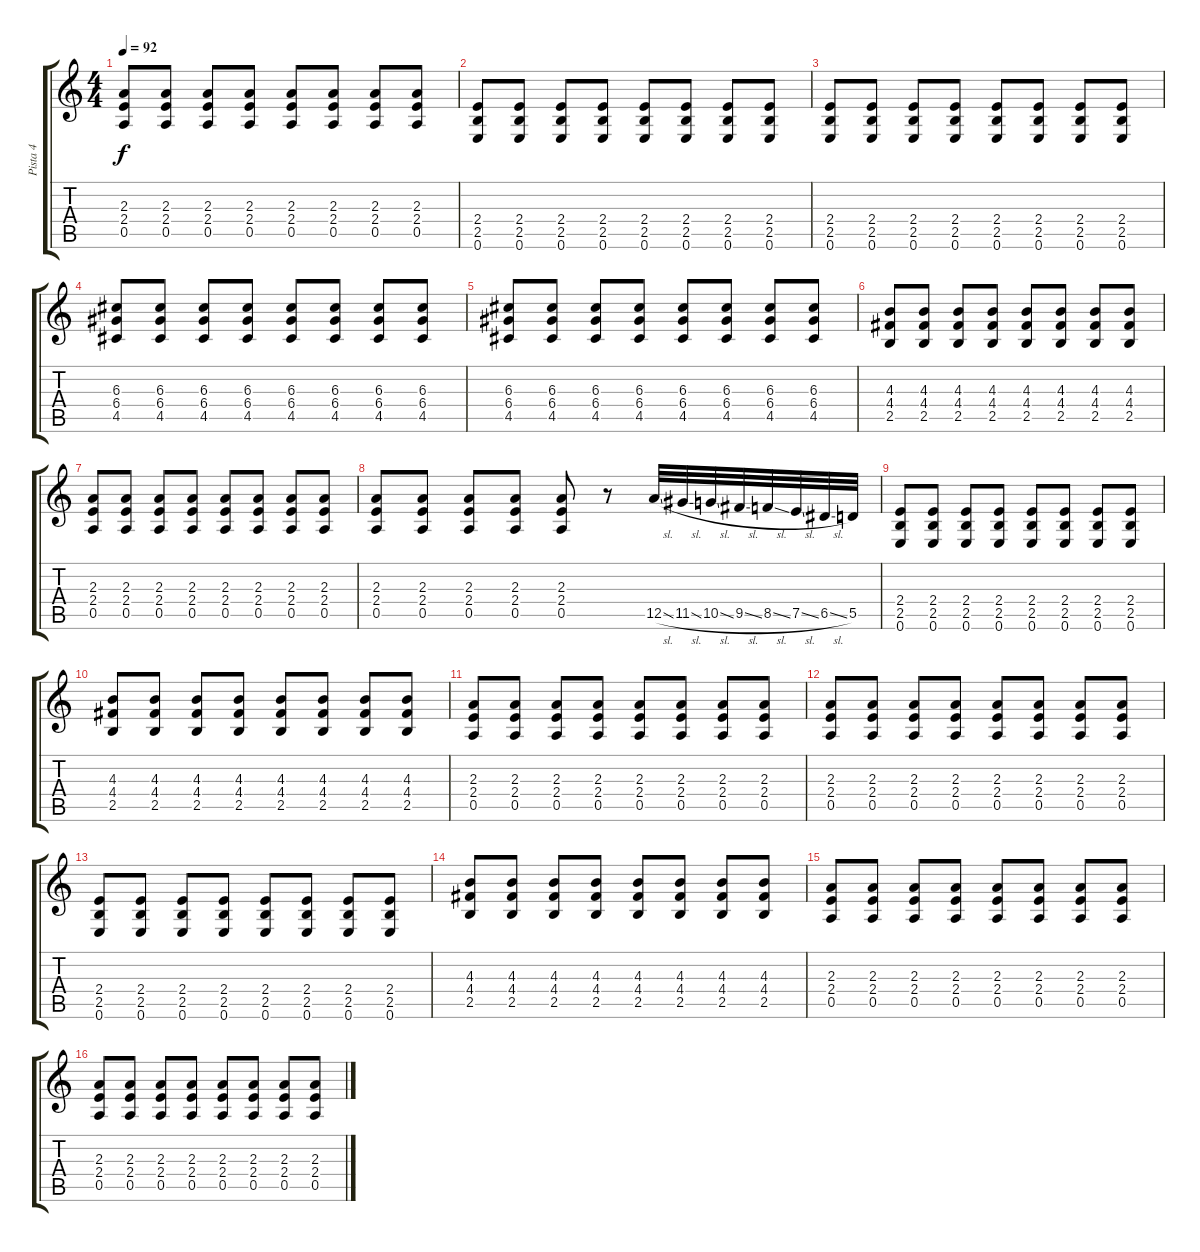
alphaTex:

\track ("Pista 4" "Pista 4") {instrument electricguitarjazz}
\staff {score tabs}
\tuning (E4 B3 G3 D3 A2 E2) {hide}
\ts (4 4)
\tempo 92
\clef g2
\ks c
(2.3{t} 2.4{t} 0.5{t}).8{dy f} (2.3 2.4 0.5).8 (2.3 2.4 0.5).8 (2.3 2.4 0.5).8 (2.3 2.4 0.5).8 (2.3 2.4 0.5).8 (2.3 2.4 0.5).8 (2.3 2.4 0.5).8 |
(2.4 2.5 0.6).8 (2.4 2.5 0.6).8 (2.4 2.5 0.6).8 (2.4 2.5 0.6).8 (2.4 2.5 0.6).8 (2.4 2.5 0.6).8 (2.4 2.5 0.6).8 (2.4 2.5 0.6).8 |
(2.4 2.5 0.6).8 (2.4 2.5 0.6).8 (2.4 2.5 0.6).8 (2.4 2.5 0.6).8 (2.4 2.5 0.6).8 (2.4 2.5 0.6).8 (2.4 2.5 0.6).8 (2.4 2.5 0.6).8 |
(6.3 6.4 4.5).8 (6.3 6.4 4.5).8 (6.3 6.4 4.5).8 (6.3 6.4 4.5).8 (6.3 6.4 4.5).8 (6.3 6.4 4.5).8 (6.3 6.4 4.5).8 (6.3 6.4 4.5).8 |
(6.3 6.4 4.5).8 (6.3 6.4 4.5).8 (6.3 6.4 4.5).8 (6.3 6.4 4.5).8 (6.3 6.4 4.5).8 (6.3 6.4 4.5).8 (6.3 6.4 4.5).8 (6.3 6.4 4.5).8 |
(4.3 4.4 2.5).8 (4.3 4.4 2.5).8 (4.3 4.4 2.5).8 (4.3 4.4 2.5).8 (4.3 4.4 2.5).8 (4.3 4.4 2.5).8 (4.3 4.4 2.5).8 (4.3 4.4 2.5).8 |
(2.3 2.4 0.5).8 (2.3 2.4 0.5).8 (2.3 2.4 0.5).8 (2.3 2.4 0.5).8 (2.3 2.4 0.5).8 (2.3 2.4 0.5).8 (2.3 2.4 0.5).8 (2.3 2.4 0.5).8 |
(2.3 2.4 0.5).8 (2.3 2.4 0.5).8 (2.3 2.4 0.5).8 (2.3 2.4 0.5).8 (2.3 2.4 0.5).8 r.8 12.5{sl}.32 11.5{sl}.32 10.5{sl}.32 9.5{sl}.32 8.5{sl}.32 7.5{sl}.32 6.5{sl}.32 5.5.32 |
(2.4 2.5 0.6).8 (2.4 2.5 0.6).8 (2.4 2.5 0.6).8 (2.4 2.5 0.6).8 (2.4 2.5 0.6).8 (2.4 2.5 0.6).8 (2.4 2.5 0.6).8 (2.4 2.5 0.6).8 |
(4.3 4.4 2.5).8 (4.3 4.4 2.5).8 (4.3 4.4 2.5).8 (4.3 4.4 2.5).8 (4.3 4.4 2.5).8 (4.3 4.4 2.5).8 (4.3 4.4 2.5).8 (4.3 4.4 2.5).8 |
(2.3 2.4 0.5).8 (2.3 2.4 0.5).8 (2.3 2.4 0.5).8 (2.3 2.4 0.5).8 (2.3 2.4 0.5).8 (2.3 2.4 0.5).8 (2.3 2.4 0.5).8 (2.3 2.4 0.5).8 |
(2.3 2.4 0.5).8 (2.3 2.4 0.5).8 (2.3 2.4 0.5).8 (2.3 2.4 0.5).8 (2.3 2.4 0.5).8 (2.3 2.4 0.5).8 (2.3 2.4 0.5).8 (2.3 2.4 0.5).8 |
(2.4 2.5 0.6).8 (2.4 2.5 0.6).8 (2.4 2.5 0.6).8 (2.4 2.5 0.6).8 (2.4 2.5 0.6).8 (2.4 2.5 0.6).8 (2.4 2.5 0.6).8 (2.4 2.5 0.6).8 |
(4.3 4.4 2.5).8 (4.3 4.4 2.5).8 (4.3 4.4 2.5).8 (4.3 4.4 2.5).8 (4.3 4.4 2.5).8 (4.3 4.4 2.5).8 (4.3 4.4 2.5).8 (4.3 4.4 2.5).8 |
(2.3 2.4 0.5).8 (2.3 2.4 0.5).8 (2.3 2.4 0.5).8 (2.3 2.4 0.5).8 (2.3 2.4 0.5).8 (2.3 2.4 0.5).8 (2.3 2.4 0.5).8 (2.3 2.4 0.5).8 |
(2.3 2.4 0.5).8 (2.3 2.4 0.5).8 (2.3 2.4 0.5).8 (2.3 2.4 0.5).8 (2.3 2.4 0.5).8 (2.3 2.4 0.5).8 (2.3 2.4 0.5).8 (2.3 2.4 0.5).8
